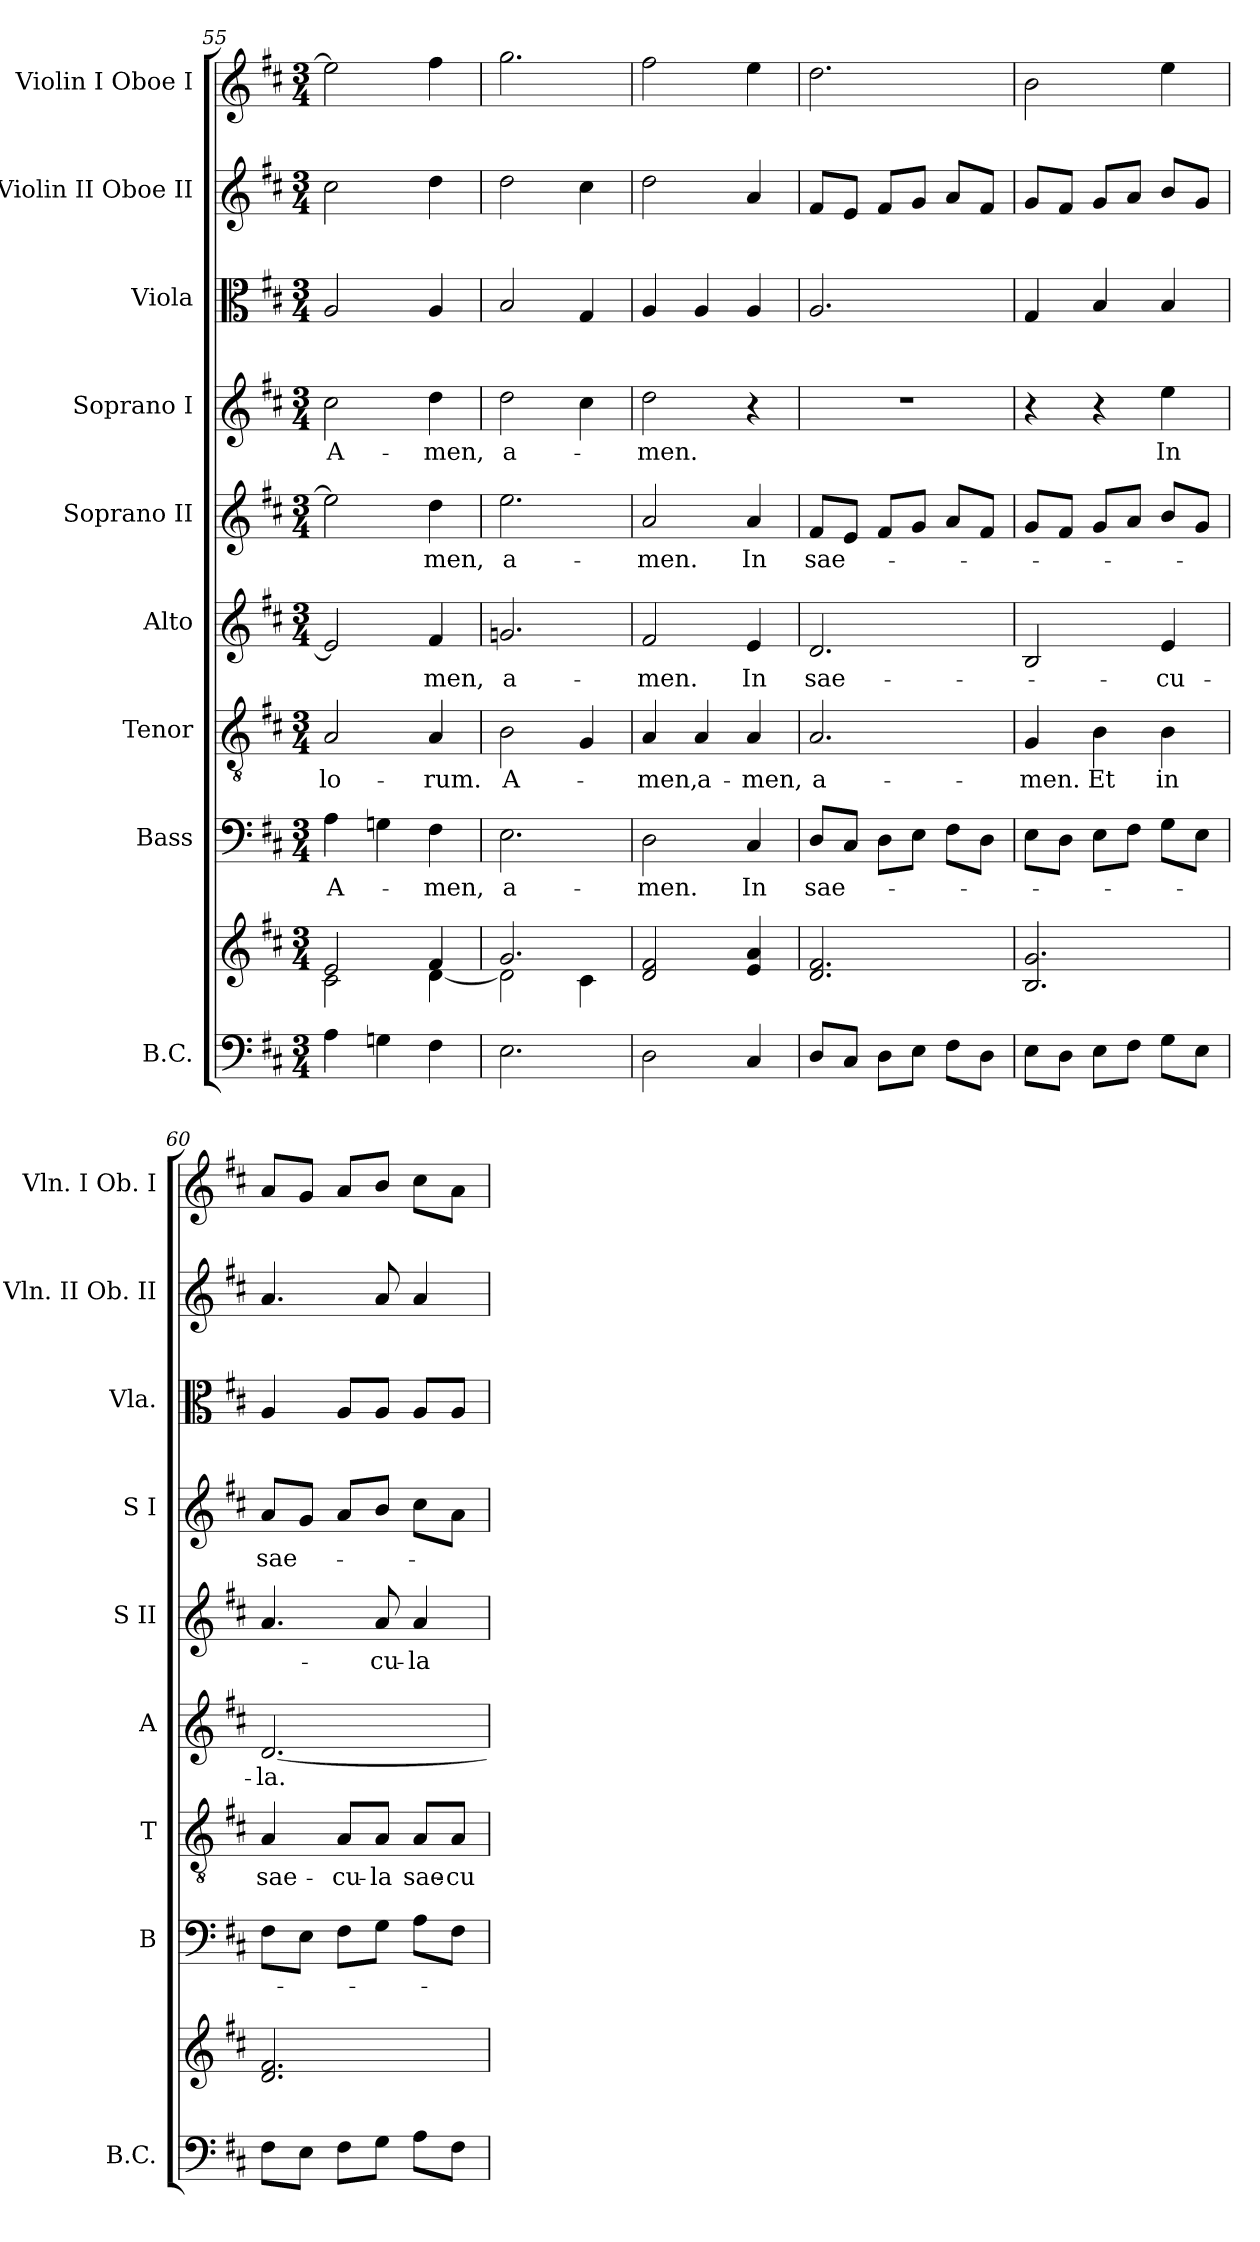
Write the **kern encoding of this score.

**kern	**kern	**kern	**text	**kern	**text	**kern	**text	**kern	**text	**kern	**text	**kern	**kern	**kern
*part9	*part9	*part8	*part8	*part7	*part7	*part6	*part6	*part5	*part5	*part4	*part4	*part3	*part2	*part1
*staff10	*staff9	*staff8	*staff8	*staff7	*staff7	*staff6	*staff6	*staff5	*staff5	*staff4	*staff4	*staff3	*staff2	*staff1
*I"B.C.	*	*I"Bass	*	*I"Tenor	*	*I"Alto	*	*I"Soprano II	*	*I"Soprano I	*	*I"Viola	*I"Violin II Oboe II	*I"Violin I Oboe I
*I'B.C.	*	*I'B	*	*I'T	*	*I'A	*	*I'S II	*	*I'S I	*	*I'Vla.	*I'Vln. II Ob. II	*I'Vln. I Ob. I
*clefF4	*clefG2	*clefF4	*	*clefGv2	*	*clefG2	*	*clefG2	*	*clefG2	*	*clefC3	*clefG2	*clefG2
*k[f#c#]	*k[f#c#]	*k[f#c#]	*	*k[f#c#]	*	*k[f#c#]	*	*k[f#c#]	*	*k[f#c#]	*	*k[f#c#]	*k[f#c#]	*k[f#c#]
*D:	*D:	*D:	*	*D:	*	*D:	*	*D:	*	*D:	*	*D:	*D:	*D:
*M3/4	*M3/4	*M3/4	*	*M3/4	*	*M3/4	*	*M3/4	*	*M3/4	*	*M3/4	*M3/4	*M3/4
=55	=55	=55	=55	=55	=55	=55	=55	=55	=55	=55	=55	=55	=55	=55
*	*^	*	*	*	*	*	*	*	*	*	*	*	*	*
!	!	!	!	!LO:LY:b	!	!LO:LY:b	!	!	!	!	!	!LO:LY:b	!	!	!
4A\	2e/	2c#\	4A\	A-	2A/	-lo-	2e/]	.	2ee\]	.	2cc#\	A-	2A/	2cc#\	2ee\]
4Gn\	.	.	4Gn\	.	.	.	.	.	.	.	.	.	.	.	.
!	!	!	!	!LO:LY:b	!	!LO:LY:b	!	!LO:LY:b	!	!LO:LY:b	!	!LO:LY:b	!	!	!
4F#\	4f#/	[<4d\	4F#\	-men,	4A/	-rum.	4f#/	-men,	4dd\	-men,	4dd\	-men,	4A/	4dd\	4ff#\
=56	=56	=56	=56	=56	=56	=56	=56	=56	=56	=56	=56	=56	=56	=56	=56
!	!	!	!	!LO:LY:b	!	!LO:LY:b	!	!LO:LY:b	!	!LO:LY:b	!	!LO:LY:b	!	!	!
2.E\	2.g/	2d\]	2.E\	a-	2B\	A-	2.gn/	a-	2.ee\	a-	2dd\	a-	2B/	2dd\	2.gg\
.	.	4c#\	.	.	4G/	.	.	.	.	.	4cc#\	.	4G/	4cc#\	.
!!LO:PB:g=z
=57	=57	=57	=57	=57	=57	=57	=57	=57	=57	=57	=57	=57	=57	=57	=57
!	!	!	!	!LO:LY:b	!	!LO:LY:b	!	!LO:LY:b	!	!LO:LY:b	!	!LO:LY:b	!	!	!
*	*v	*v	*	*	*	*	*	*	*	*	*	*	*	*	*
2D\	2d/ 2f#/	2D\	-men.	4A/	-men,	2f#/	-men.	2a/	-men.	2dd\	-men.	4A/	2dd\	2ff#\
!	!	!	!	!	!LO:LY:b	!	!	!	!	!	!	!	!	!
.	.	.	.	4A/	a-	.	.	.	.	.	.	4A/	.	.
!	!	!	!LO:LY:b	!	!LO:LY:b	!	!LO:LY:b	!	!LO:LY:b	!	!	!	!	!
4C#/	4e/ 4a/	4C#/	In	4A/	-men,	4e/	In	4a/	In	4r	.	4A/	4a/	4ee\
=58	=58	=58	=58	=58	=58	=58	=58	=58	=58	=58	=58	=58	=58	=58
!	!	!	!LO:LY:b	!	!LO:LY:b	!	!LO:LY:b	!	!LO:LY:b	!	!	!	!	!
8D/L	2.d/ 2.f#/	8D/L	sae-	2.A/	a-	2.d/	sae-	8f#/L	sae-	2.r	.	2.A/	8f#/L	2.dd\
8C#/J	.	8C#/J	.	.	.	.	.	8e/J	.	.	.	.	8e/J	.
8D\L	.	8D\L	.	.	.	.	.	8f#/L	.	.	.	.	8f#/L	.
8E\J	.	8E\J	.	.	.	.	.	8g/J	.	.	.	.	8g/J	.
8F#\L	.	8F#\L	.	.	.	.	.	8a/L	.	.	.	.	8a/L	.
8D\J	.	8D\J	.	.	.	.	.	8f#/J	.	.	.	.	8f#/J	.
=59	=59	=59	=59	=59	=59	=59	=59	=59	=59	=59	=59	=59	=59	=59
!	!	!	!	!	!LO:LY:b	!	!	!	!	!	!	!	!	!
8E\L	2.B/ 2.g/	8E\L	.	4G/	-men.	2B/	.	8g/L	.	4r	.	4G/	8g/L	2b\
8D\J	.	8D\J	.	.	.	.	.	8f#/J	.	.	.	.	8f#/J	.
!	!	!	!	!	!LO:LY:b	!	!	!	!	!	!	!	!	!
8E\L	.	8E\L	.	4B\	Et	.	.	8g/L	.	4r	.	4B/	8g/L	.
8F#\J	.	8F#\J	.	.	.	.	.	8a/J	.	.	.	.	8a/J	.
!	!	!	!	!	!LO:LY:b	!	!LO:LY:b	!	!	!	!LO:LY:b	!	!	!
8G\L	.	8G\L	.	4B\	in	4e/	-cu-	8b/L	.	4ee\	In	4B/	8b/L	4ee\
8E\J	.	8E\J	.	.	.	.	.	8g/J	.	.	.	.	8g/J	.
=60	=60	=60	=60	=60	=60	=60	=60	=60	=60	=60	=60	=60	=60	=60
!	!	!	!	!	!LO:LY:b	!	!LO:LY:b	!	!	!	!LO:LY:b	!	!	!
8F#\L	2.d/ 2.f#/	8F#\L	.	4A/	sae-	[2.d/	-la.	4.a/	.	8a/L	sae-	4A/	4.a/	8a/L
8E\J	.	8E\J	.	.	.	.	.	.	.	8g/J	.	.	.	8g/J
!	!	!	!	!	!LO:LY:b	!	!	!	!	!	!	!	!	!
8F#\L	.	8F#\L	.	8A/L	-cu-	.	.	.	.	8a/L	.	8A/L	.	8a/L
!	!	!	!	!	!LO:LY:b	!	!	!	!LO:LY:b	!	!	!	!	!
8G\J	.	8G\J	.	8A/J	-la	.	.	8a/	-cu-	8b/J	.	8A/J	8a/	8b/J
!	!	!	!	!	!LO:LY:b	!	!	!	!LO:LY:b	!	!	!	!	!
8A\L	.	8A\L	.	8A/L	sae-	.	.	4a/	-la	8cc#\L	.	8A/L	4a/	8cc#\L
!	!	!	!	!	!LO:LY:b	!	!	!	!	!	!	!	!	!
8F#\J	.	8F#\J	.	8A/J	-cu-	.	.	.	.	8a\J	.	8A/J	.	8a\J
=	=	=	=	=	=	=	=	=	=	=	=	=	=	=
*-	*-	*-	*-	*-	*-	*-	*-	*-	*-	*-	*-	*-	*-	*-
